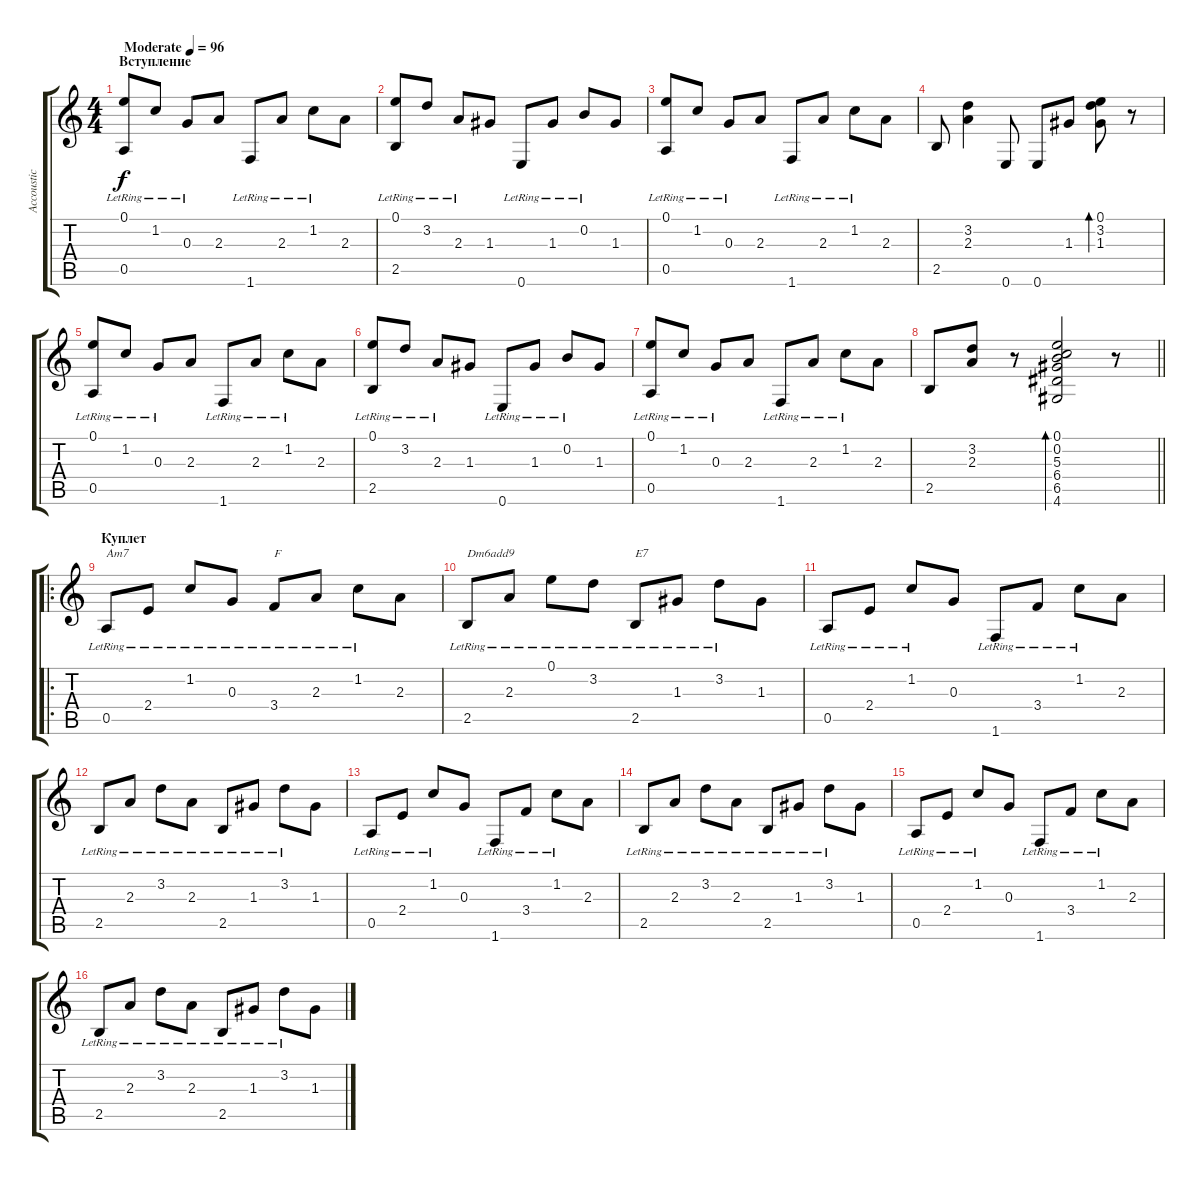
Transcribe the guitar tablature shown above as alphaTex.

\track ("Accoustic А " "Accoustic ") {instrument acousticguitarsteel}
\staff {score tabs}
\tuning (E4 B3 G3 D3 A2 E2) {hide}
\ts (4 4)
\section ("" "Вступление ")
\tempo (96 "Moderate")
\clef g2
\ks c
(0.1{lr} 0.5{lr}).8{dy f instrument acousticguitarsteel} 1.2{lr}.8 0.3{lr}.8 2.3.8 1.6{lr}.8 2.3{lr}.8 1.2{lr}.8 2.3.8 |
(0.1{lr} 2.5{lr}).8 3.2{lr}.8 2.3{lr}.8 1.3.8 0.6{lr}.8 1.3{lr}.8 0.2{lr}.8 1.3.8 |
(0.1{lr} 0.5{lr}).8 1.2{lr}.8 0.3{lr}.8 2.3.8 1.6{lr}.8 2.3{lr}.8 1.2{lr}.8 2.3.8 |
2.5.8 (3.2 2.3).4 0.6.8 0.6.8 1.3.8 (0.1 3.2 1.3).8{bd 60} r.8 |
(0.1{lr} 0.5{lr}).8 1.2{lr}.8 0.3{lr}.8 2.3.8 1.6{lr}.8 2.3{lr}.8 1.2{lr}.8 2.3.8 |
(0.1{lr} 2.5{lr}).8 3.2{lr}.8 2.3{lr}.8 1.3.8 0.6{lr}.8 1.3{lr}.8 0.2{lr}.8 1.3.8 |
(0.1{lr} 0.5{lr}).8 1.2{lr}.8 0.3{lr}.8 2.3.8 1.6{lr}.8 2.3{lr}.8 1.2{lr}.8 2.3.8 |
\barLineRight lightlight
2.5.8 (3.2 2.3).8 r.8 (0.1 0.2 5.3 6.4 6.5 4.6).2{bd 60} r.8 |
\ro
\section ("" "Куплет ")
0.5{lr}.8{txt "Am7"} 2.4{lr}.8 1.2{lr}.8 0.3{lr}.8 3.4{lr}.8{txt "F "} 2.3{lr}.8 1.2{lr}.8 2.3.8 |
2.5{lr}.8{txt "Dm6add9 "} 2.3{lr}.8 0.1{lr}.8 3.2{lr}.8 2.5{lr}.8{txt "E7 "} 1.3{lr}.8 3.2{lr}.8 1.3.8 |
0.5{lr}.8 2.4{lr}.8 1.2{lr}.8 0.3.8 1.6{lr}.8 3.4{lr}.8 1.2{lr}.8 2.3.8 |
2.5{lr}.8 2.3{lr}.8 3.2{lr}.8 2.3{lr}.8 2.5{lr}.8 1.3{lr}.8 3.2{lr}.8 1.3.8 |
0.5{lr}.8 2.4{lr}.8 1.2{lr}.8 0.3.8 1.6{lr}.8 3.4{lr}.8 1.2{lr}.8 2.3.8 |
2.5{lr}.8 2.3{lr}.8 3.2{lr}.8 2.3{lr}.8 2.5{lr}.8 1.3{lr}.8 3.2{lr}.8 1.3.8 |
0.5{lr}.8 2.4{lr}.8 1.2{lr}.8 0.3.8 1.6{lr}.8 3.4{lr}.8 1.2{lr}.8 2.3.8 |
2.5{lr}.8 2.3{lr}.8 3.2{lr}.8 2.3{lr}.8 2.5{lr}.8 1.3{lr}.8 3.2{lr}.8 1.3.8
